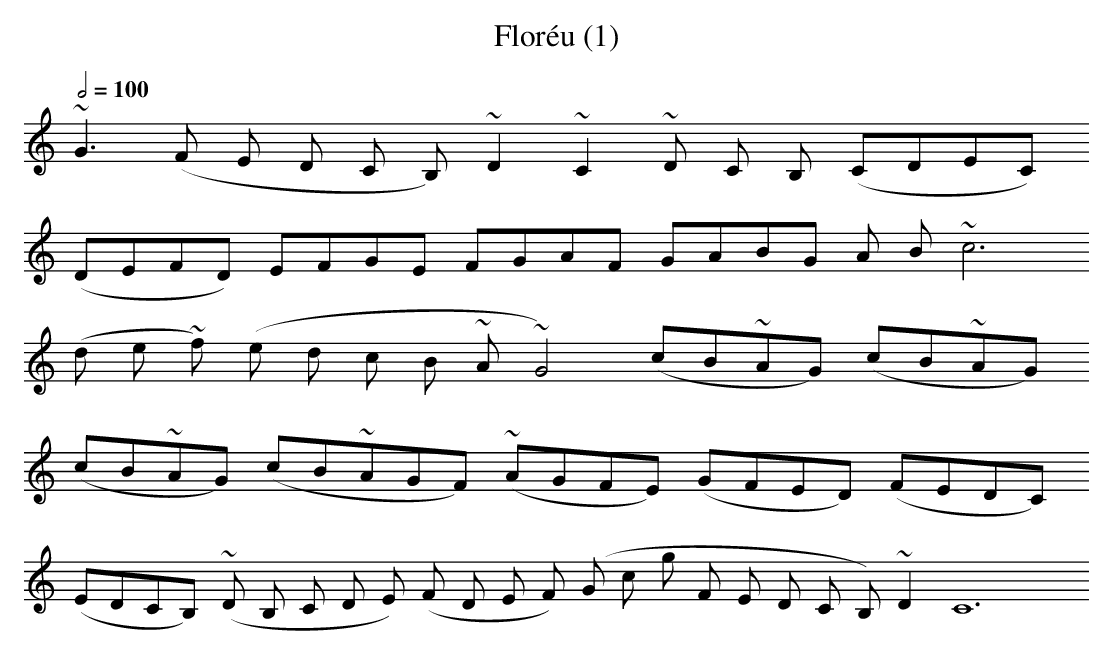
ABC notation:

X:1
T:Floréu (1)
M:Llibre
L:1/8
Q:2/4=100
K:C
~G3  (F E D C B,) ~D2 ~C2 ~D C B, (CDEC)
(DEFD) EFGE FGAF GABG A B ~c6
(d e ~f) (e d c B ~A ~G4) (cB~AG) (cB~AG)
(cB~AG) (cB~AGF) (~AGFE) (GFED) (FEDC)
(EDCB,) (~D B, C D E) (F D E F) (G c g F E D C B,) ~D2 C12
